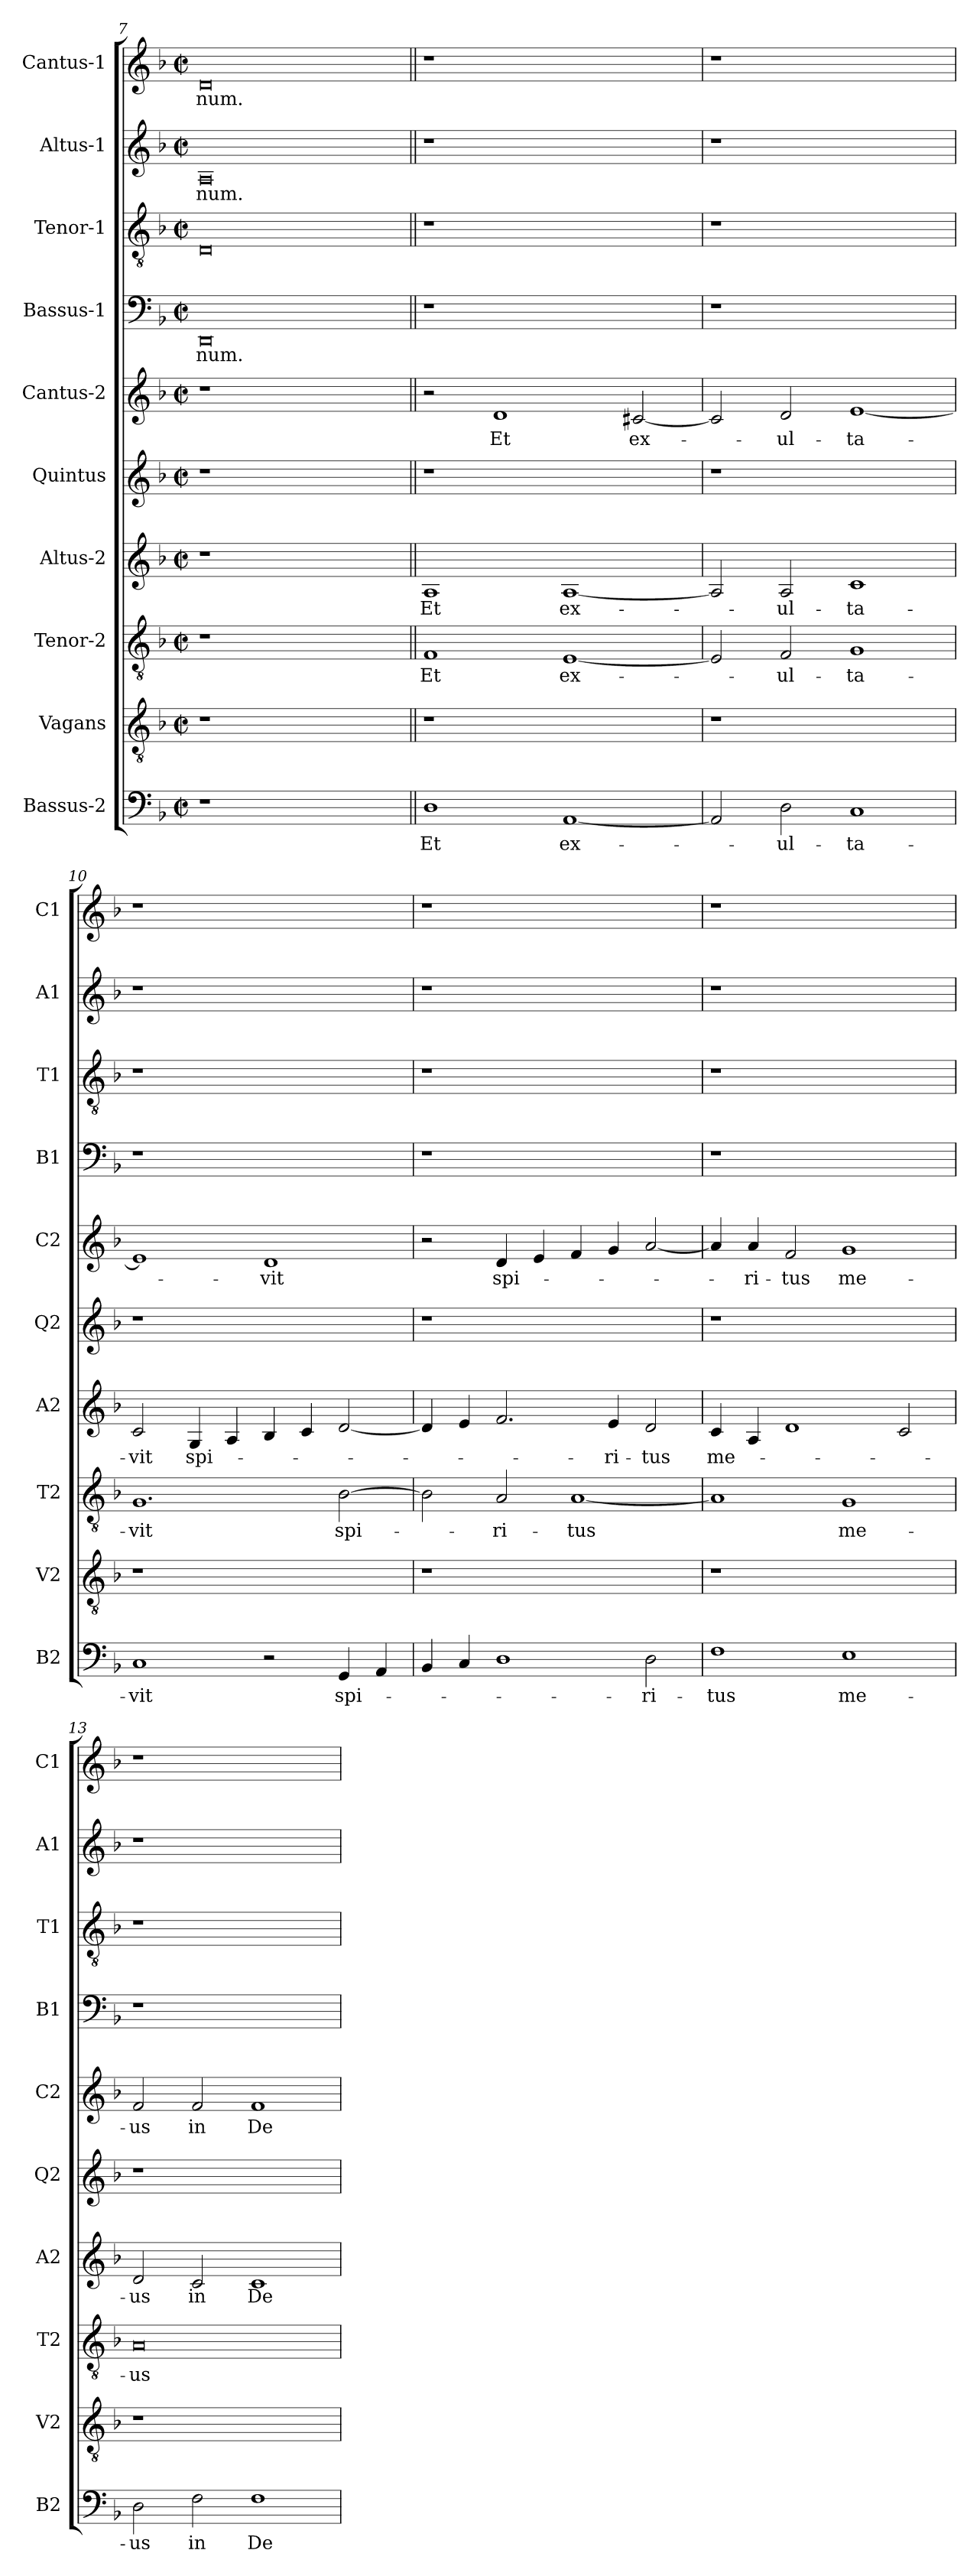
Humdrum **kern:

**kern	**text	**kern	**kern	**text	**kern	**text	**kern	**kern	**text	**kern	**text	**kern	**text	**kern	**text	**kern	**text
*part10	*part10	*part9	*part8	*part8	*part7	*part7	*part6	*part5	*part5	*part4	*part4	*part3	*part3	*part2	*part2	*part1	*part1
*staff10	*staff10	*staff9	*staff8	*staff8	*staff7	*staff7	*staff6	*staff5	*staff5	*staff4	*staff4	*staff3	*staff3	*staff2	*staff2	*staff1	*staff1
*I"Bassus-2	*	*I"Vagans	*I"Tenor-2	*	*I"Altus-2	*	*I"Quintus	*I"Cantus-2	*	*I"Bassus-1	*	*I"Tenor-1	*	*I"Altus-1	*	*I"Cantus-1	*
*I'B2	*	*I'V2	*I'T2	*	*I'A2	*	*I'Q2	*I'C2	*	*I'B1	*	*I'T1	*	*I'A1	*	*I'C1	*
*clefF4	*	*clefGv2	*clefGv2	*	*clefG2	*	*clefG2	*clefG2	*	*clefF4	*	*clefGv2	*	*clefG2	*	*clefG2	*
*k[b-]	*	*k[b-]	*k[b-]	*	*k[b-]	*	*k[b-]	*k[b-]	*	*k[b-]	*	*k[b-]	*	*k[b-]	*	*k[b-]	*
*F:	*	*F:	*F:	*	*F:	*	*F:	*F:	*	*F:	*	*F:	*	*F:	*	*F:	*
*M2/2	*	*M2/2	*M2/2	*	*M2/2	*	*M2/2	*M2/2	*	*M2/2	*	*M2/2	*	*M2/2	*	*M2/2	*
*met(c|)	*	*met(c|)	*met(c|)	*	*met(c|)	*	*met(c|)	*met(c|)	*	*met(c|)	*	*met(c|)	*	*met(c|)	*	*met(c|)	*
=7	=7	=7	=7	=7	=7	=7	=7	=7	=7	=7	=7	=7	=7	=7	=7	=7	=7
!	!	!	!	!	!	!	!	!	!	!	!LO:LY:b	!	!	!	!LO:LY:b	!	!LO:LY:b
1r	.	1r	1r	.	1r	.	1r	1r	.	0DD	-num.	0D	.	0A	-num.	0d	-num.
1ryy	.	1ryy	1ryy	.	1ryy	.	1ryy	1ryy	.	.	.	.	.	.	.	.	.
!!LO:PB:g=z
=8||	=8||	=8||	=8||	=8||	=8||	=8||	=8||	=8||	=8||	=8||	=8||	=8||	=8||	=8||	=8||	=8||	=8||
!	!LO:LY:b	!	!	!LO:LY:b	!	!LO:LY:b	!	!	!	!	!	!	!	!	!	!	!
1D	Et	1r	1F	Et	1A	Et	1r	2r	.	1r	.	1r	.	1r	.	1r	.
!	!	!	!	!	!	!	!	!	!LO:LY:b	!	!	!	!	!	!	!	!
.	.	.	.	.	.	.	.	1d	Et	.	.	.	.	.	.	.	.
!	!LO:LY:b	!	!	!LO:LY:b	!	!LO:LY:b	!	!	!	!	!	!	!	!	!	!	!
[1AA	ex-	1ryy	[1E	ex-	[1A	ex-	1ryy	.	.	1ryy	.	1ryy	.	1ryy	.	1ryy	.
!	!	!	!	!	!	!	!	!	!LO:LY:b	!	!	!	!	!	!	!	!
.	.	.	.	.	.	.	.	[2c#X/	ex-	.	.	.	.	.	.	.	.
=9	=9	=9	=9	=9	=9	=9	=9	=9	=9	=9	=9	=9	=9	=9	=9	=9	=9
2AA/]	.	1r	2E/]	.	2A/]	.	1r	2c#/]	.	1r	.	1r	.	1r	.	1r	.
!	!LO:LY:b	!	!	!LO:LY:b	!	!LO:LY:b	!	!	!LO:LY:b	!	!	!	!	!	!	!	!
2D\	-ul-	.	2F/	-ul-	2A/	-ul-	.	2d/	-ul-	.	.	.	.	.	.	.	.
!	!LO:LY:b	!	!	!LO:LY:b	!	!LO:LY:b	!	!	!LO:LY:b	!	!	!	!	!	!	!	!
1C	-ta-	1ryy	1G	-ta-	1c	-ta-	1ryy	[1e	-ta-	1ryy	.	1ryy	.	1ryy	.	1ryy	.
=10	=10	=10	=10	=10	=10	=10	=10	=10	=10	=10	=10	=10	=10	=10	=10	=10	=10
!	!LO:LY:b	!	!	!LO:LY:b	!	!LO:LY:b	!	!	!	!	!	!	!	!	!	!	!
1C	-vit	1r	1.G	-vit	2c/	-vit	1r	1e]	.	1r	.	1r	.	1r	.	1r	.
!	!	!	!	!	!	!LO:LY:b	!	!	!	!	!	!	!	!	!	!	!
.	.	.	.	.	4G/	spi-	.	.	.	.	.	.	.	.	.	.	.
.	.	.	.	.	4A/	.	.	.	.	.	.	.	.	.	.	.	.
!	!	!	!	!	!	!	!	!	!LO:LY:b	!	!	!	!	!	!	!	!
2r	.	1ryy	.	.	4B-/	.	1ryy	1d	-vit	1ryy	.	1ryy	.	1ryy	.	1ryy	.
.	.	.	.	.	4c/	.	.	.	.	.	.	.	.	.	.	.	.
!	!LO:LY:b	!	!	!LO:LY:b	!	!	!	!	!	!	!	!	!	!	!	!	!
4GG/	spi-	.	[2B-\	spi-	[2d/	.	.	.	.	.	.	.	.	.	.	.	.
4AA/	.	.	.	.	.	.	.	.	.	.	.	.	.	.	.	.	.
=11	=11	=11	=11	=11	=11	=11	=11	=11	=11	=11	=11	=11	=11	=11	=11	=11	=11
4BB-/	.	1r	2B-\]	.	4d/]	.	1r	2r	.	1r	.	1r	.	1r	.	1r	.
4C/	.	.	.	.	4e/	.	.	.	.	.	.	.	.	.	.	.	.
!	!	!	!	!LO:LY:b	!	!	!	!	!LO:LY:b	!	!	!	!	!	!	!	!
1D	.	.	2A/	-ri-	2.f/	.	.	4d/	spi-	.	.	.	.	.	.	.	.
.	.	.	.	.	.	.	.	4e/	.	.	.	.	.	.	.	.	.
!	!	!	!	!LO:LY:b	!	!	!	!	!	!	!	!	!	!	!	!	!
.	.	1ryy	[1A	-tus	.	.	1ryy	4f/	.	1ryy	.	1ryy	.	1ryy	.	1ryy	.
!	!	!	!	!	!	!LO:LY:b	!	!	!	!	!	!	!	!	!	!	!
.	.	.	.	.	4e/	-ri-	.	4g/	.	.	.	.	.	.	.	.	.
!	!LO:LY:b	!	!	!	!	!LO:LY:b	!	!	!	!	!	!	!	!	!	!	!
2D\	-ri-	.	.	.	2d/	-tus	.	[2a/	.	.	.	.	.	.	.	.	.
=12	=12	=12	=12	=12	=12	=12	=12	=12	=12	=12	=12	=12	=12	=12	=12	=12	=12
!	!LO:LY:b	!	!	!	!	!LO:LY:b	!	!	!	!	!	!	!	!	!	!	!
1F	-tus	1r	1A]	.	4c/	me-	1r	4a/]	.	1r	.	1r	.	1r	.	1r	.
!	!	!	!	!	!	!	!	!	!LO:LY:b	!	!	!	!	!	!	!	!
.	.	.	.	.	4A/	.	.	4a/	-ri-	.	.	.	.	.	.	.	.
!	!	!	!	!	!	!	!	!	!LO:LY:b	!	!	!	!	!	!	!	!
.	.	.	.	.	1d	.	.	2f/	-tus	.	.	.	.	.	.	.	.
!	!LO:LY:b	!	!	!LO:LY:b	!	!	!	!	!LO:LY:b	!	!	!	!	!	!	!	!
1E	me-	1ryy	1G	me-	.	.	1ryy	1g	me-	1ryy	.	1ryy	.	1ryy	.	1ryy	.
.	.	.	.	.	2c/	.	.	.	.	.	.	.	.	.	.	.	.
!!LO:LB:g=z
=13	=13	=13	=13	=13	=13	=13	=13	=13	=13	=13	=13	=13	=13	=13	=13	=13	=13
!	!LO:LY:b	!	!	!LO:LY:b	!	!LO:LY:b	!	!	!LO:LY:b	!	!	!	!	!	!	!	!
2D\	-us	1r	0A	-us	2d/	-us	1r	2f/	-us	1r	.	1r	.	1r	.	1r	.
!	!LO:LY:b	!	!	!	!	!LO:LY:b	!	!	!LO:LY:b	!	!	!	!	!	!	!	!
2F\	in	.	.	.	2c/	in	.	2f/	in	.	.	.	.	.	.	.	.
!	!LO:LY:b	!	!	!	!	!LO:LY:b	!	!	!LO:LY:b	!	!	!	!	!	!	!	!
1F	De-	1ryy	.	.	1c	De-	1ryy	1f	De-	1ryy	.	1ryy	.	1ryy	.	1ryy	.
=	=	=	=	=	=	=	=	=	=	=	=	=	=	=	=	=	=
*-	*-	*-	*-	*-	*-	*-	*-	*-	*-	*-	*-	*-	*-	*-	*-	*-	*-
